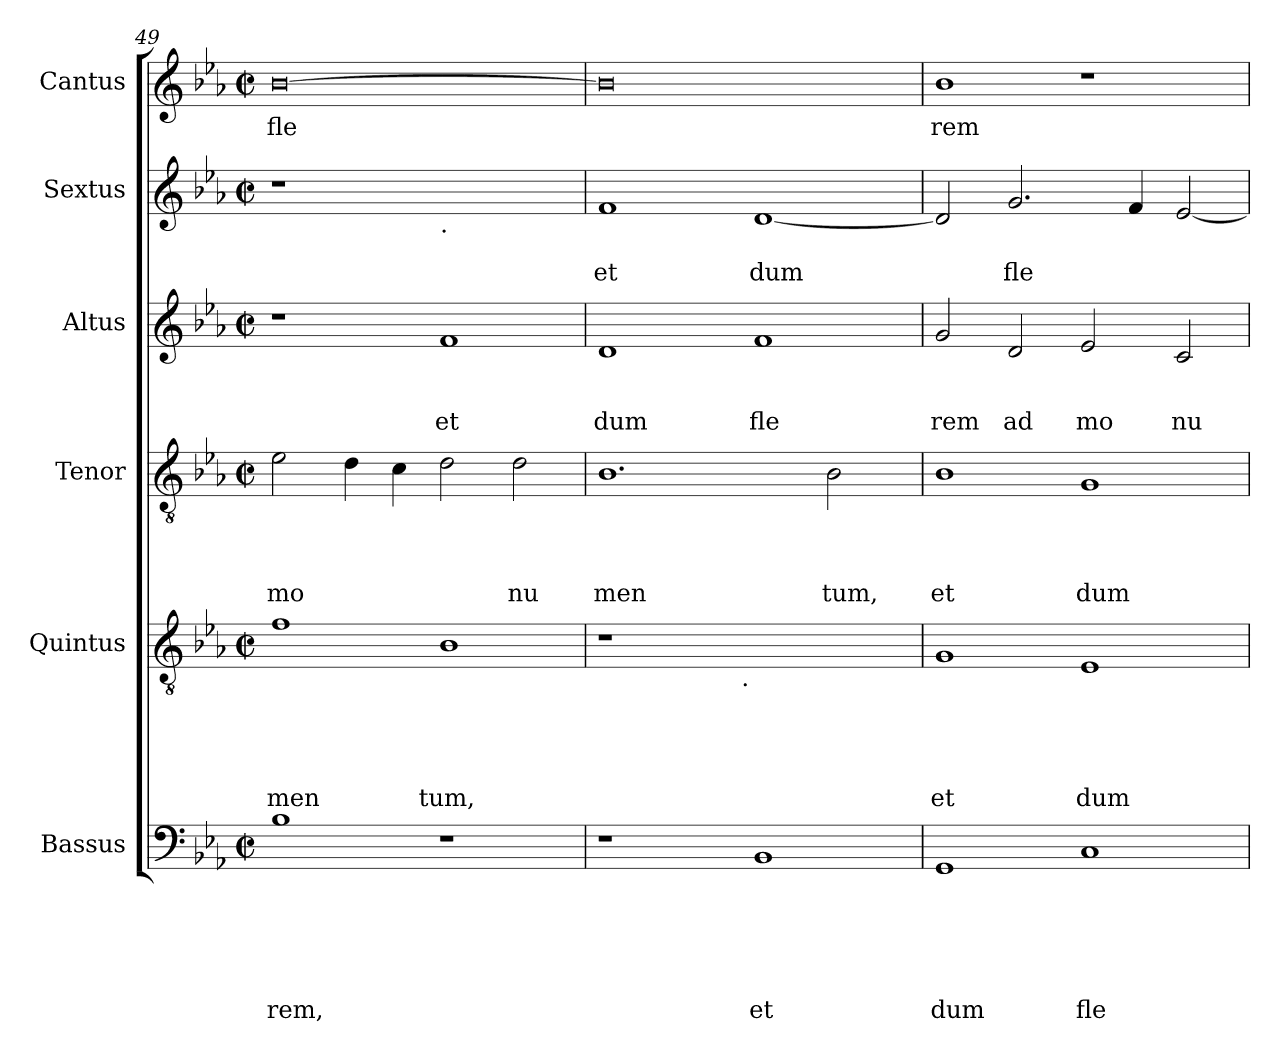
**kern	**text	**text	**text	**text	**text	**text	**kern	**text	**text	**text	**text	**text	**kern	**text	**text	**text	**text	**kern	**text	**text	**text	**kern	**text	**text	**kern	**text
*part6	*part6	*part6	*part6	*part6	*part6	*part6	*part5	*part5	*part5	*part5	*part5	*part5	*part4	*part4	*part4	*part4	*part4	*part3	*part3	*part3	*part3	*part2	*part2	*part2	*part1	*part1
*staff6	*staff6	*staff6	*staff6	*staff6	*staff6	*staff6	*staff5	*staff5	*staff5	*staff5	*staff5	*staff5	*staff4	*staff4	*staff4	*staff4	*staff4	*staff3	*staff3	*staff3	*staff3	*staff2	*staff2	*staff2	*staff1	*staff1
*I"Bassus	*	*	*	*	*	*	*I"Quintus	*	*	*	*	*	*I"Tenor	*	*	*	*	*I"Altus	*	*	*	*I"Sextus	*	*	*I"Cantus	*
*clefF4	*	*	*	*	*	*	*clefGv2	*	*	*	*	*	*clefGv2	*	*	*	*	*clefG2	*	*	*	*clefG2	*	*	*clefG2	*
*k[b-e-a-]	*	*	*	*	*	*	*k[b-e-a-]	*	*	*	*	*	*k[b-e-a-]	*	*	*	*	*k[b-e-a-]	*	*	*	*k[b-e-a-]	*	*	*k[b-e-a-]	*
*E-:	*	*	*	*	*	*	*E-:	*	*	*	*	*	*E-:	*	*	*	*	*E-:	*	*	*	*E-:	*	*	*E-:	*
*M2/2	*	*	*	*	*	*	*M2/2	*	*	*	*	*	*M2/2	*	*	*	*	*M2/2	*	*	*	*M2/2	*	*	*M2/2	*
*met(c|)	*	*	*	*	*	*	*met(c|)	*	*	*	*	*	*met(c|)	*	*	*	*	*met(c|)	*	*	*	*met(c|)	*	*	*met(c|)	*
=49	=49	=49	=49	=49	=49	=49	=49	=49	=49	=49	=49	=49	=49	=49	=49	=49	=49	=49	=49	=49	=49	=49	=49	=49	=49	=49
!	!	!	!	!	!	!LO:LY:b	!	!	!	!	!	!LO:LY:b	!	!	!	!	!LO:LY:b	!	!	!	!	!	!	!	!	!LO:LY:b
1B-	.	.	.	.	.	-rem,	1f	.	.	.	.	men	2e-\	.	.	.	mo	1r	.	.	.	1r	.	.	[>0b-	fle
.	.	.	.	.	.	.	.	.	.	.	.	.	4d\	.	.	.	.	.	.	.	.	.	.	.	.	.
.	.	.	.	.	.	.	.	.	.	.	.	.	4c\	.	.	.	.	.	.	.	.	.	.	.	.	.
!	!	!	!	!	!	!	!	!	!	!	!	!	!	!	!	!	!	!	!	!	!	!LO:TX:b:t=.	!	!	!	!
!	!	!	!	!	!	!	!	!	!	!	!	!LO:LY:b	!	!	!	!	!	!	!	!	!LO:LY:b	!	!	!	!	!
1r	.	.	.	.	.	.	1B-	.	.	.	.	tum,	2d\	.	.	.	.	1f	.	.	et	1ryy	.	.	.	.
!	!	!	!	!	!	!	!	!	!	!	!	!	!	!	!	!	!LO:LY:b	!	!	!	!	!	!	!	!	!
.	.	.	.	.	.	.	.	.	.	.	.	.	2d\	.	.	.	nu	.	.	.	.	.	.	.	.	.
=50	=50	=50	=50	=50	=50	=50	=50	=50	=50	=50	=50	=50	=50	=50	=50	=50	=50	=50	=50	=50	=50	=50	=50	=50	=50	=50
!	!	!	!	!	!	!	!	!	!	!	!	!	!	!	!	!	!LO:LY:b	!	!	!	!LO:LY:b	!	!	!LO:LY:b	!	!
*	*	*	*	*	*	*	*^	*	*	*	*	*	*	*	*	*	*	*	*	*	*	*	*	*	*	*
1r	.	.	.	.	.	.	1r	2ryy	.	.	.	.	.	1.B-	.	.	.	men	1d	.	.	dum	1f	.	et	0b-]	.
.	.	.	.	.	.	.	.	4...ryy	.	.	.	.	.	.	.	.	.	.	.	.	.	.	.	.	.	.	.
!	!	!	!	!	!	!	!	!LO:TX:b:t=.	!	!	!	!	!	!	!	!	!	!	!	!	!	!	!	!	!	!	!
.	.	.	.	.	.	.	.	1ryy	.	.	.	.	.	.	.	.	.	.	.	.	.	.	.	.	.	.	.
!	!	!	!	!	!	!LO:LY:b	!	!	!	!	!	!	!	!	!	!	!	!	!	!	!	!LO:LY:b	!	!	!LO:LY:b	!	!
1BB-	.	.	.	.	.	et	1ryy	.	.	.	.	.	.	.	.	.	.	.	1f	.	.	fle	[<1d	.	dum	.	.
!	!	!	!	!	!	!	!	!	!	!	!	!	!	!	!	!	!	!LO:LY:b	!	!	!	!	!	!	!	!	!
.	.	.	.	.	.	.	.	.	.	.	.	.	.	2B-\	.	.	.	tum,	.	.	.	.	.	.	.	.	.
.	.	.	.	.	.	.	.	32ryy	.	.	.	.	.	.	.	.	.	.	.	.	.	.	.	.	.	.	.
=51	=51	=51	=51	=51	=51	=51	=51	=51	=51	=51	=51	=51	=51	=51	=51	=51	=51	=51	=51	=51	=51	=51	=51	=51	=51	=51	=51
!	!	!	!	!	!	!LO:LY:b	!	!	!	!	!	!	!LO:LY:b	!	!	!	!	!LO:LY:b	!	!	!	!LO:LY:b	!	!	!	!	!LO:LY:b
*	*	*	*	*	*	*	*v	*v	*	*	*	*	*	*	*	*	*	*	*	*	*	*	*	*	*	*	*
1GG	.	.	.	.	.	dum	1G	.	.	.	.	et	1B-	.	.	.	et	2g/	.	.	rem	2d/]	.	.	1b-	rem
!	!	!	!	!	!	!	!	!	!	!	!	!	!	!	!	!	!	!	!	!	!LO:LY:b	!	!	!LO:LY:b	!	!
.	.	.	.	.	.	.	.	.	.	.	.	.	.	.	.	.	.	2d/	.	.	ad	2.g/	.	fle	.	.
!	!	!	!	!	!	!LO:LY:b	!	!	!	!	!	!LO:LY:b	!	!	!	!	!LO:LY:b	!	!	!	!LO:LY:b	!	!	!	!	!
1C	.	.	.	.	.	fle-	1E-	.	.	.	.	dum	1G	.	.	.	dum	2e-/	.	.	mo	.	.	.	1r	.
.	.	.	.	.	.	.	.	.	.	.	.	.	.	.	.	.	.	.	.	.	.	4f/	.	.	.	.
!	!	!	!	!	!	!	!	!	!	!	!	!	!	!	!	!	!	!	!	!	!LO:LY:b	!	!	!	!	!
.	.	.	.	.	.	.	.	.	.	.	.	.	.	.	.	.	.	2c/	.	.	nu	[>2e-/	.	.	.	.
=	=	=	=	=	=	=	=	=	=	=	=	=	=	=	=	=	=	=	=	=	=	=	=	=	=	=
*-	*-	*-	*-	*-	*-	*-	*-	*-	*-	*-	*-	*-	*-	*-	*-	*-	*-	*-	*-	*-	*-	*-	*-	*-	*-	*-
